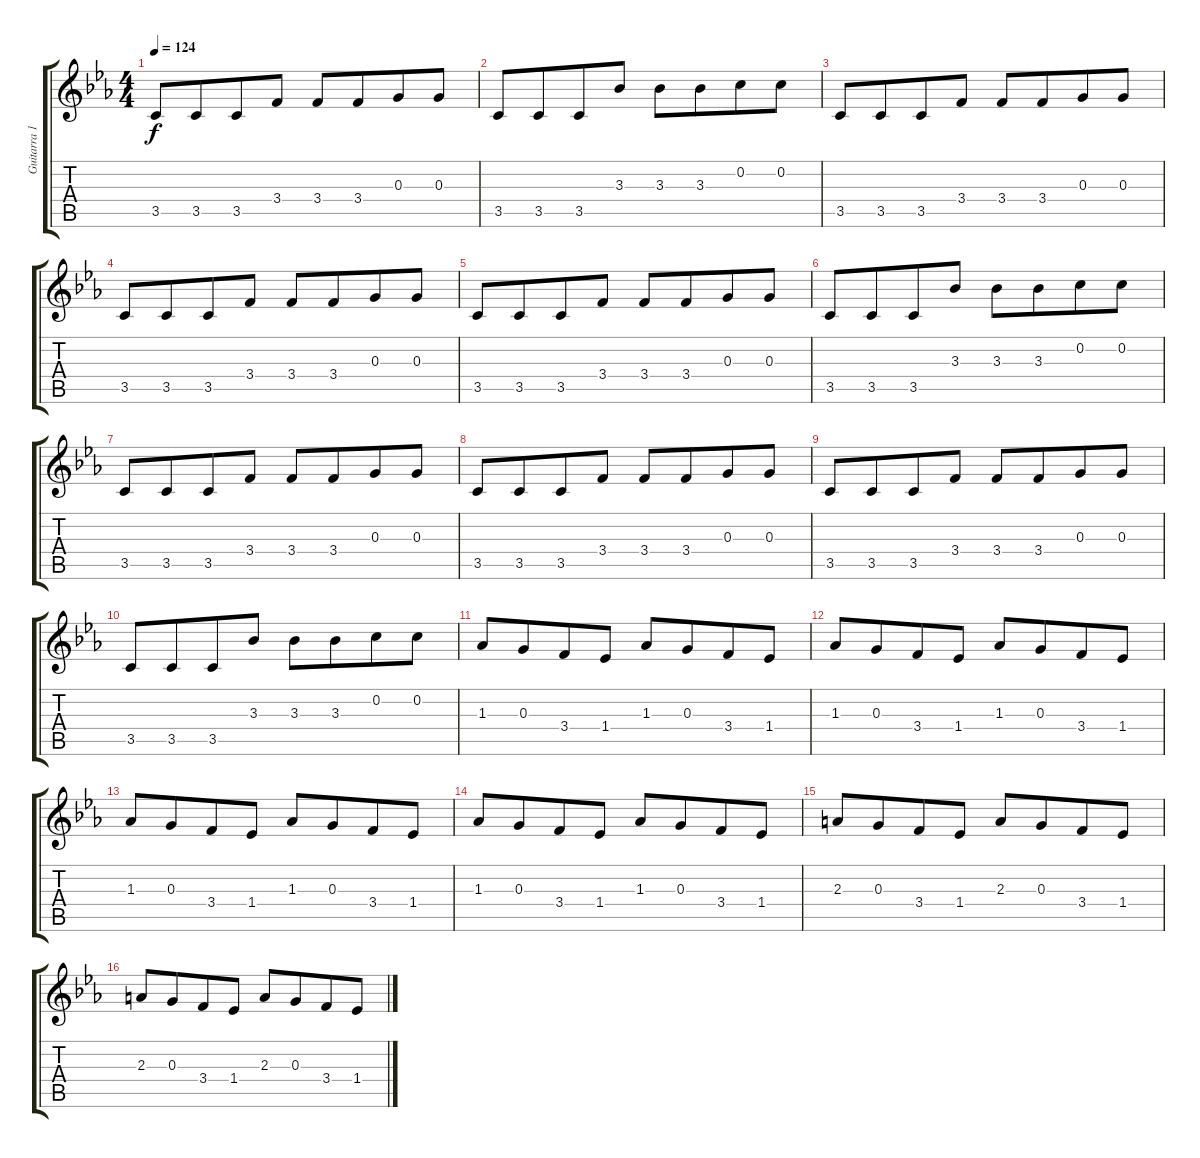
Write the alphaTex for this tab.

\track ("Guitarra 1" "Guitarra 1") {instrument overdrivenguitar}
\staff {score tabs}
\tuning (Eb4 C4 G3 D3 A2 E2) {hide}
\ts (4 4)
\tempo 124
\clef g2
\ks eb
3.5.8{dy f} 3.5.8{beam merge} 3.5.8 3.4.8 3.4.8 3.4.8{beam merge} 0.3.8 0.3.8 |
3.5.8 3.5.8{beam merge} 3.5.8 3.3.8 3.3.8 3.3.8{beam merge} 0.2.8 0.2.8 |
3.5.8 3.5.8{beam merge} 3.5.8 3.4.8 3.4.8 3.4.8{beam merge} 0.3.8 0.3.8 |
3.5.8 3.5.8{beam merge} 3.5.8 3.4.8 3.4.8 3.4.8{beam merge} 0.3.8 0.3.8 |
3.5.8 3.5.8{beam merge} 3.5.8 3.4.8 3.4.8 3.4.8{beam merge} 0.3.8 0.3.8 |
3.5.8 3.5.8{beam merge} 3.5.8 3.3.8 3.3.8 3.3.8{beam merge} 0.2.8 0.2.8 |
3.5.8 3.5.8{beam merge} 3.5.8 3.4.8 3.4.8 3.4.8{beam merge} 0.3.8 0.3.8 |
3.5.8 3.5.8{beam merge} 3.5.8 3.4.8 3.4.8 3.4.8{beam merge} 0.3.8 0.3.8 |
3.5.8 3.5.8{beam merge} 3.5.8 3.4.8 3.4.8 3.4.8{beam merge} 0.3.8 0.3.8 |
3.5.8 3.5.8{beam merge} 3.5.8 3.3.8 3.3.8 3.3.8{beam merge} 0.2.8 0.2.8 |
1.3.8 0.3.8{beam merge} 3.4.8 1.4.8 1.3.8 0.3.8{beam merge} 3.4.8 1.4.8 |
1.3.8 0.3.8{beam merge} 3.4.8 1.4.8 1.3.8 0.3.8{beam merge} 3.4.8 1.4.8 |
1.3.8 0.3.8{beam merge} 3.4.8 1.4.8 1.3.8 0.3.8{beam merge} 3.4.8 1.4.8 |
1.3.8 0.3.8{beam merge} 3.4.8 1.4.8 1.3.8 0.3.8{beam merge} 3.4.8 1.4.8 |
2.3.8 0.3.8{beam merge} 3.4.8 1.4.8 2.3.8 0.3.8{beam merge} 3.4.8 1.4.8 |
2.3.8 0.3.8{beam merge} 3.4.8 1.4.8 2.3.8 0.3.8{beam merge} 3.4.8 1.4.8
